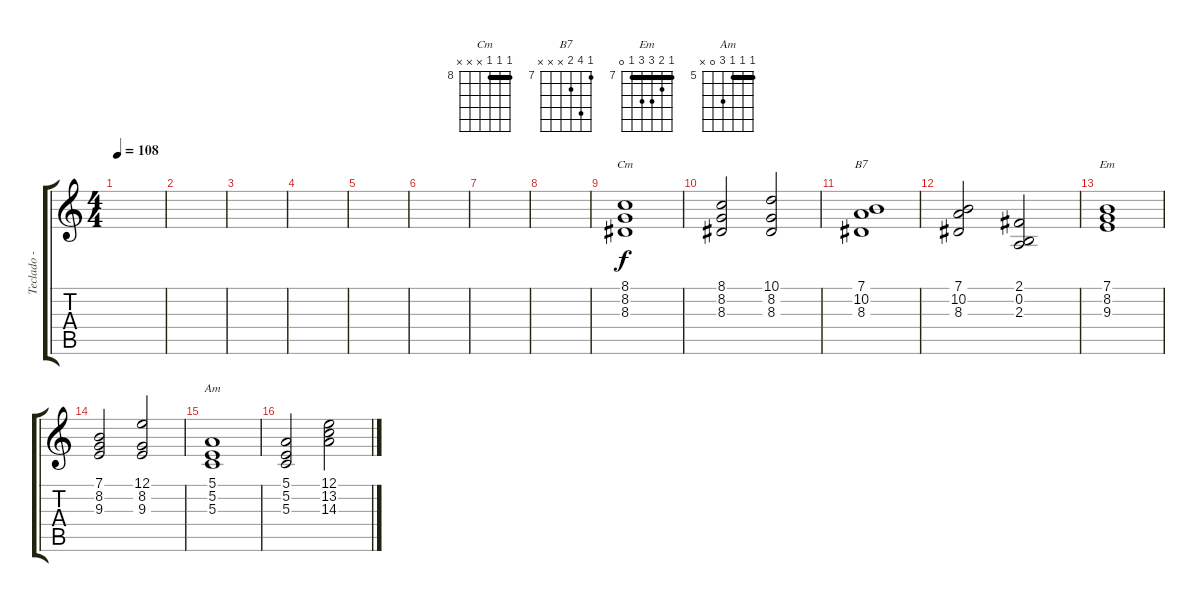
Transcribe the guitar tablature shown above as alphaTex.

\track ("Teclado - Tremolo Strings" "Teclado - ") {instrument tremolostrings}
\staff {score tabs}
\tuning (E4 B3 G3 D3 A2 E2) {hide}
\chord ("Cm" 8 8 8 x x x) {firstfret 8 barre 8}
\chord ("B7" 7 10 8 x x x) {firstfret 7}
\chord ("Em" 7 8 9 9 7 0) {firstfret 7 barre 7}
\chord ("Am" 5 5 5 7 0 x) {firstfret 5 barre 5}
\ts (4 4)
\tempo 108
\clef g2
\ks c
|
|
|
|
|
|
|
|
(8.1 8.2 8.3).1{ch "Cm"} |
(8.1 8.2 8.3).2 (10.1 8.2 8.3).2 |
(7.1 10.2 8.3).1{ch "B7"} |
(7.1 10.2 8.3).2 (2.1 0.2 2.3).2 |
(7.1 8.2 9.3).1{ch "Em"} |
(7.1 8.2 9.3).2 (12.1 8.2 9.3).2 |
(5.1 5.2 5.3).1{ch "Am"} |
(5.1 5.2 5.3).2 (12.1 13.2 14.3).2
